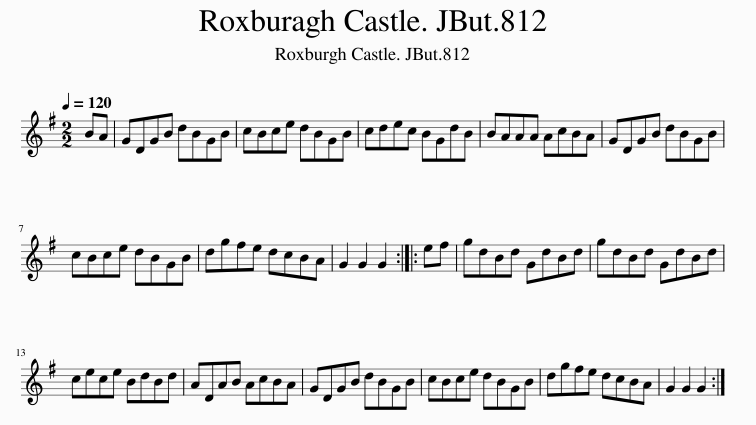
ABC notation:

X:1
L:1/8
Q:1/4=120
M:2/2
I:linebreak $
K:G
V:1 treble
V:1
 BA | GDGB dBGB | cBce dBGB | cdec BGdB | BAAA AcBA | %5
 GDGB dBGB |$ cBce dBGB | dgfe dcBA | G2 G2 G2 :: ef | %10
 gdBd GdBd | gdBd GdBd |$ cece BdBd | ADAB AcBA | GDGB dBGB | %15
 cBce dBGB | dgfe dcBA | G2 G2 G2 :| %18
